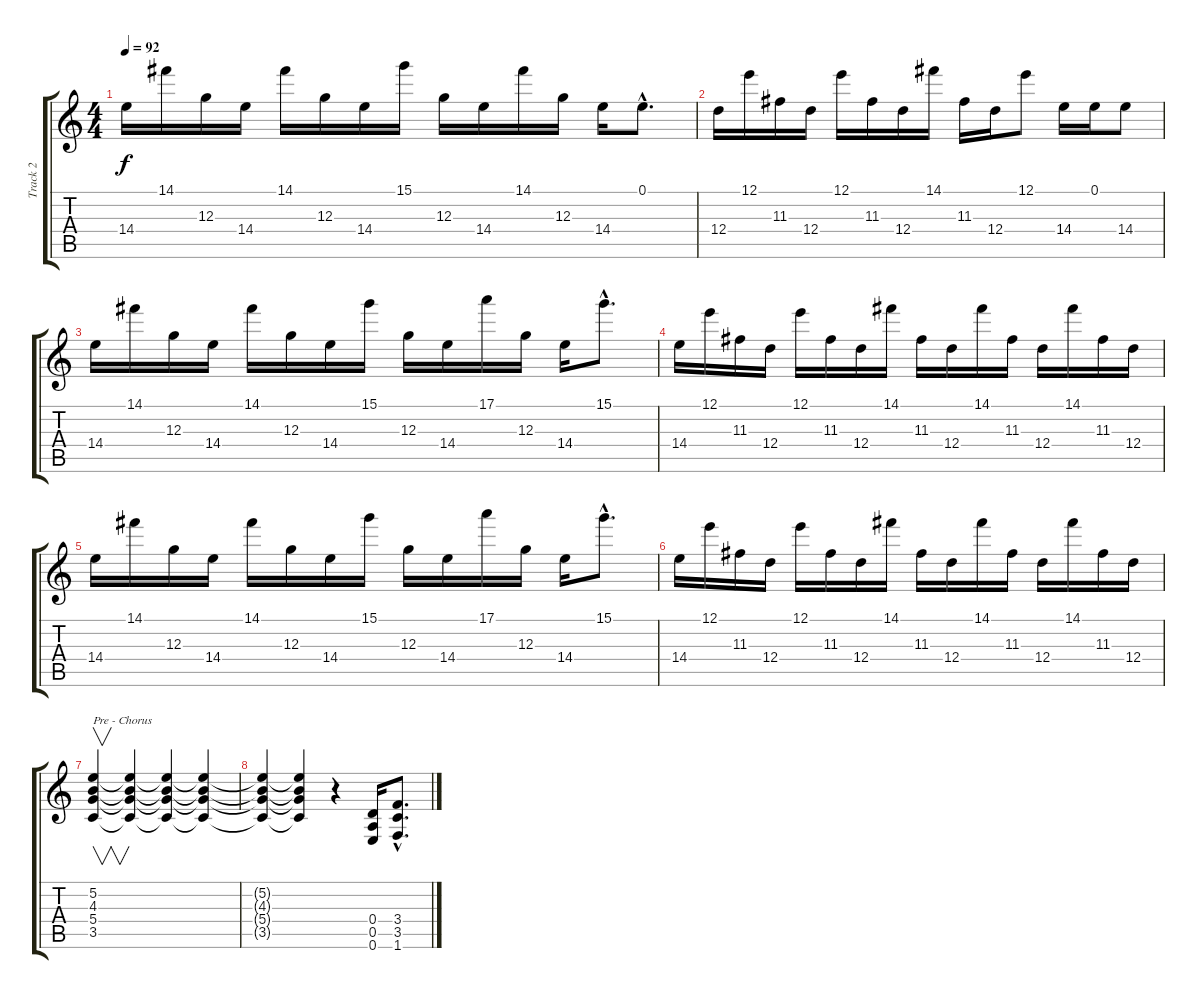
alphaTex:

\track ("Track 2" "Track 2") {instrument distortionguitar}
\staff {score tabs}
\tuning (E4 B3 G3 D3 A2 E2) {hide}
\ts (4 4)
\tempo 92
\clef g2
\ks c
14.4.16{dy f instrument electricguitarclean} 14.1.16 12.3.16 14.4.16 14.1.16 12.3.16 14.4.16 15.1.16 12.3.16 14.4.16 14.1.16 12.3.16 14.4.16 0.1{hac}.8{d} |
12.4.16 12.1.16 11.3.16 12.4.16 12.1.16 11.3.16 12.4.16 14.1.16 11.3.16 12.4.16 12.1.8 14.4.16 0.1.16 14.4.8 |
14.4.16 14.1.16 12.3.16 14.4.16 14.1.16 12.3.16 14.4.16 15.1.16 12.3.16 14.4.16 17.1.16 12.3.16 14.4.16 15.1{hac}.8{d} |
14.4.16 12.1.16 11.3.16 12.4.16 12.1.16 11.3.16 12.4.16 14.1.16 11.3.16 12.4.16 14.1.16 11.3.16 12.4.16 14.1.16 11.3.16 12.4.16 |
14.4.16 14.1.16 12.3.16 14.4.16 14.1.16 12.3.16 14.4.16 15.1.16 12.3.16 14.4.16 17.1.16 12.3.16 14.4.16 15.1{hac}.8{d} |
14.4.16 12.1.16 11.3.16 12.4.16 12.1.16 11.3.16 12.4.16 14.1.16 11.3.16 12.4.16 14.1.16 11.3.16 12.4.16 14.1.16 11.3.16 12.4.16 |
(5.2 4.3 5.4 3.5).4{v txt "Pre - Chorus" instrument distortionguitar} (5.2{t} 4.3{t} 5.4{t} 3.5{t}).4 (5.2{t} 4.3{t} 5.4{t} 3.5{t}).4 (5.2{t} 4.3{t} 5.4{t} 3.5{t}).4 |
(5.2{t} 4.3{t} 5.4{t} 3.5{t}).4 (5.2{t} 4.3{t} 5.4{t} 3.5{t}).4 r.4 (0.4 0.5 0.6).16 (3.4{hac} 3.5{hac} 1.6{hac}).8{d}
